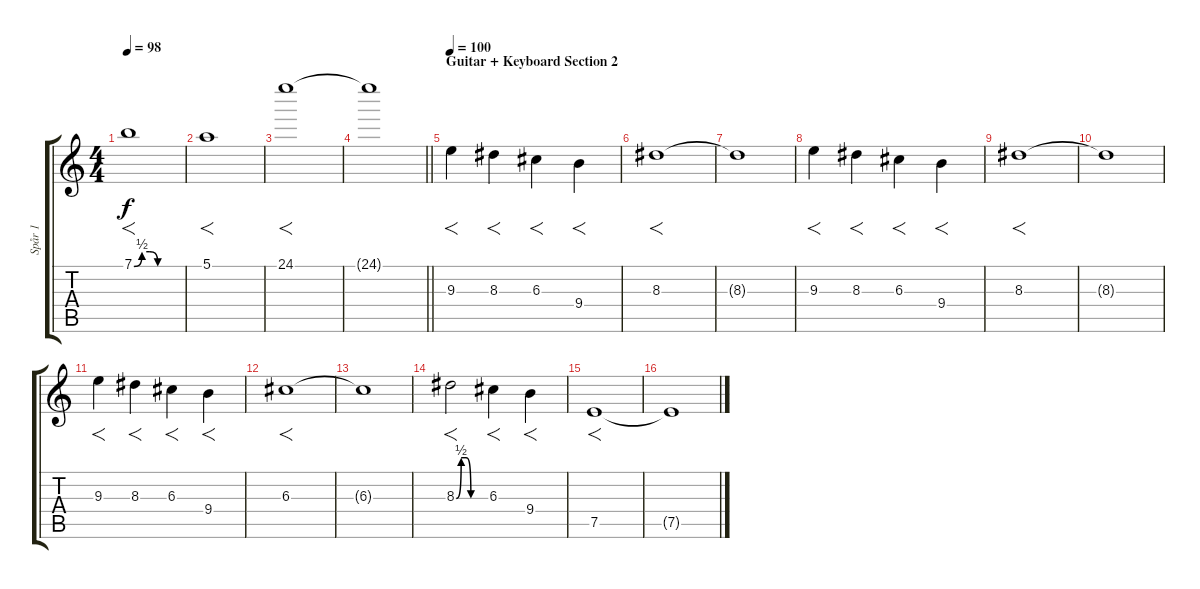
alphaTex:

\track ("Spår 1" "Spår 1") {instrument acousticguitarsteel}
\staff {score tabs}
\tuning (E4 B3 G3 D3 A2 E2) {hide}
\ts (4 4)
\tempo 98
\clef g2
\ks c
7.1{be (custom 0 0 10 2 20 2 30 0 60 0)}.1{f dy f} |
5.1.1{f} |
24.1.1{f} |
\barLineRight lightlight
24.1{t}.1 |
\section ("" "Guitar + Keyboard Section 2")
\tempo 100
9.3.4{f} 8.3.4{f} 6.3.4{f} 9.4.4{f} |
8.3.1{f} |
8.3{t}.1 |
9.3.4{f} 8.3.4{f} 6.3.4{f} 9.4.4{f} |
8.3.1{f} |
8.3{t}.1 |
9.3.4{f} 8.3.4{f} 6.3.4{f} 9.4.4{f} |
6.3.1{f} |
6.3{t}.1 |
8.3{be (custom 0 0 10 2 20 2 30 0 60 0)}.2{f} 6.3.4{f} 9.4.4{f} |
7.5.1{f} |
7.5{t}.1
